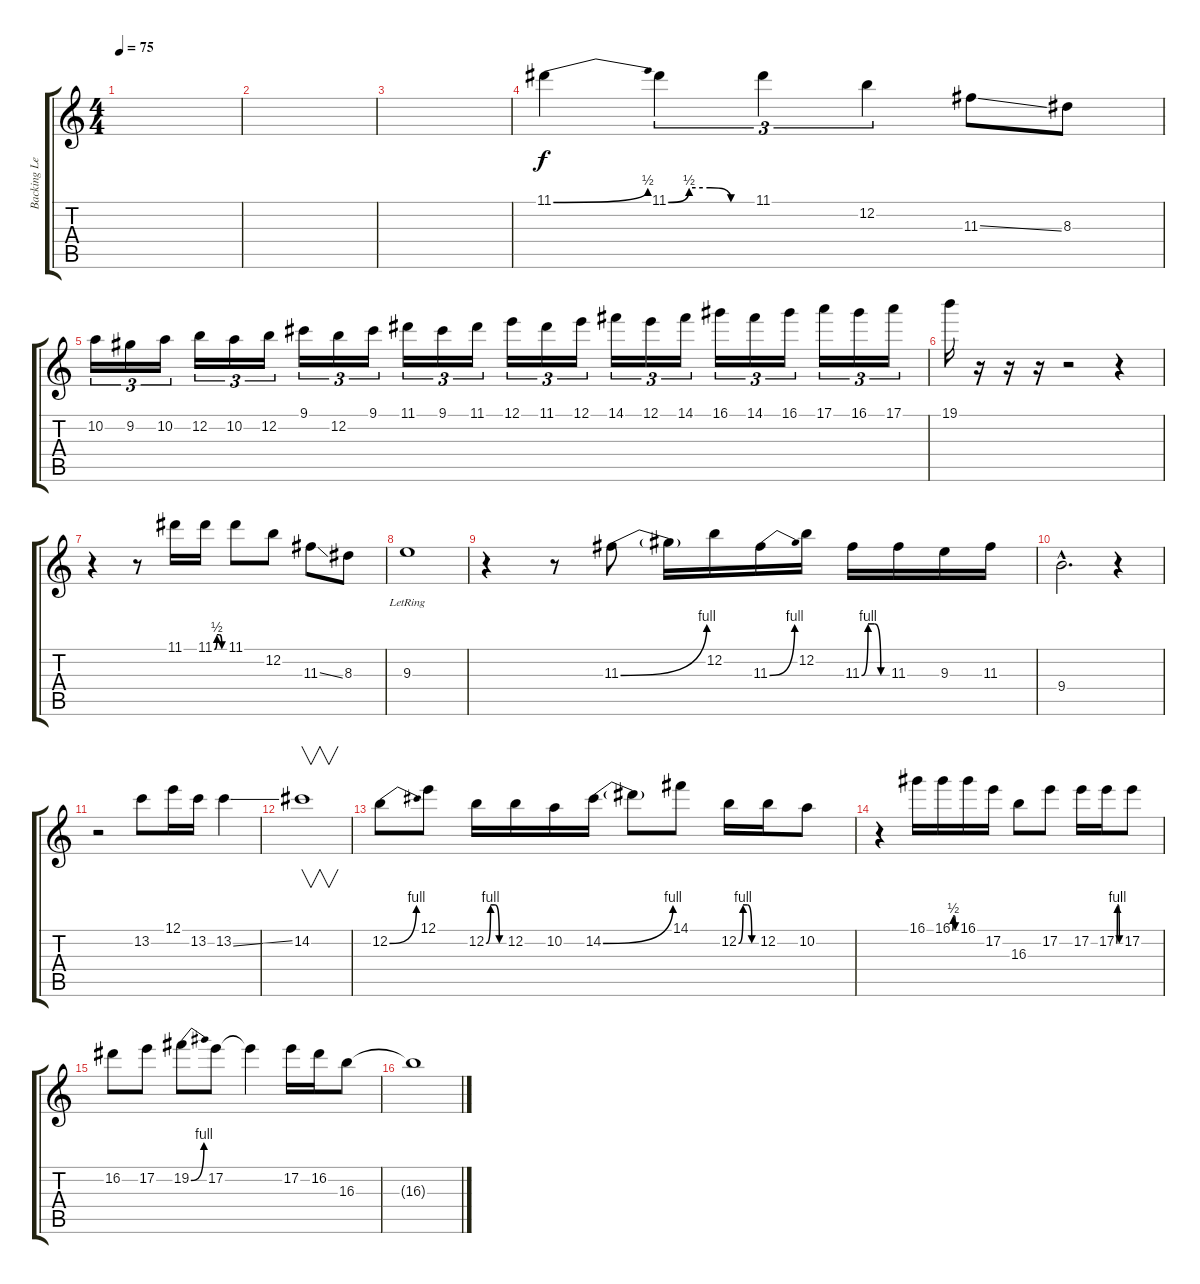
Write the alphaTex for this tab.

\track ("Backing Lead Guitar 1" "Backing Le") {instrument overdrivenguitar}
\staff {score tabs}
\tuning (E4 B3 G3 D3 A2 E2) {hide}
\ts (4 4)
\tempo 75
\clef g2
\ks c
|
|
|
11.1{be (bend 0 0 60 2)}.4 11.1{be (custom 0 0 15 2 30 2 45 0 60 0)}.4{tu (3 2)} 11.1.4{tu (3 2)} 12.2.4{tu (3 2)} 11.3{ss}.8 8.3.8 |
10.2.16{tu (3 2)} 9.2.16{tu (3 2)} 10.2.16{tu (3 2)} 12.2.16{tu (3 2)} 10.2.16{tu (3 2)} 12.2.16{tu (3 2)} 9.1.16{tu (3 2)} 12.2.16{tu (3 2)} 9.1.16{tu (3 2)} 11.1.16{tu (3 2)} 9.1.16{tu (3 2)} 11.1.16{tu (3 2)} 12.1.16{tu (3 2)} 11.1.16{tu (3 2)} 12.1.16{tu (3 2)} 14.1.16{tu (3 2)} 12.1.16{tu (3 2)} 14.1.16{tu (3 2)} 16.1.16{tu (3 2)} 14.1.16{tu (3 2)} 16.1.16{tu (3 2)} 17.1.16{tu (3 2)} 16.1.16{tu (3 2)} 17.1.16{tu (3 2)} |
19.1.16 r.16 r.16 r.16 r.2 r.4 |
r.4 r.8 11.1.16 11.1{be (custom 0 0 15 2 30 2 45 0 60 0)}.16 11.1.8 12.2.8 11.3{ss}.8 8.3.8 |
9.3{lr}.1 |
r.4 r.8 11.3{be (bend 0 0 60 4)}.8 11.3{t}.16 12.2.16 11.3{be (bend 0 0 60 4)}.16 12.2.16 11.3{be (custom 0 0 15 4 30 4 45 0 60 0)}.16 11.3.16 9.3.16 11.3.16 |
9.4{hac}.2{d} r.4 |
r.2 13.2.8 12.1.16 13.2.16 13.2{ss}.4 |
14.2.1{v} |
12.2{be (bend 0 0 60 4)}.8 12.1.8 12.2{be (custom 0 0 15 4 30 4 45 0 60 0)}.16 12.2.16 10.2.16 14.2{be (bend 0 0 60 4)}.16 14.2{t}.8 14.1.8 12.2{be (custom 0 0 15 4 30 4 45 0 60 0)}.16 12.2.16 10.2.8 |
r.4 16.1.16 16.1{be (custom 0 0 15 2 30 2 45 0 60 0)}.16 16.1.16 17.2.16 16.3.8 17.2.8 17.2.16 17.2{be (custom 0 0 15 4 30 4 45 0 60 0)}.16 17.2.8 |
16.2.8 17.2.8 19.2{be (bend 0 0 60 4)}.8 17.2.8 17.2{t}.4 17.2.16 16.2.16 16.3.8 |
16.3{t}.1
